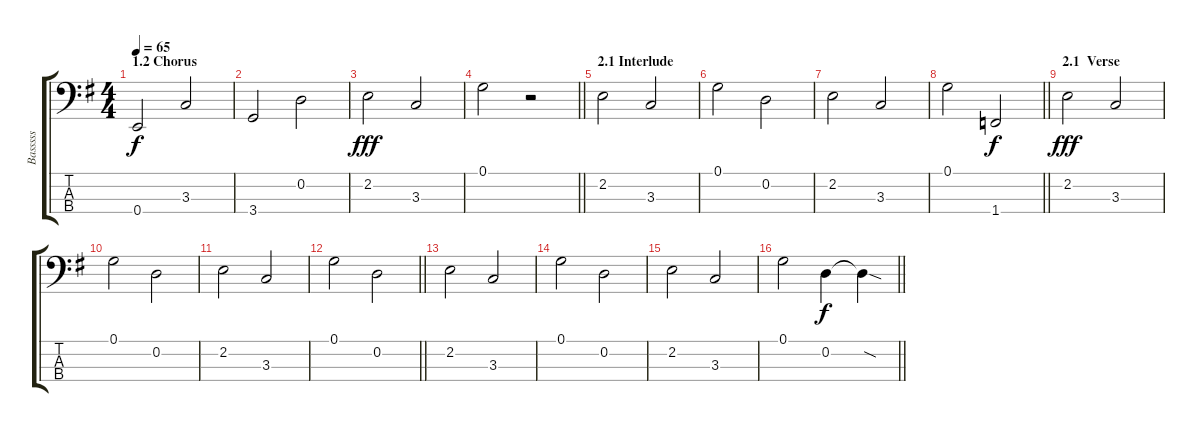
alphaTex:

\track ("Basssss" "Basssss") {instrument electricbassfinger}
\staff {score tabs}
\tuning (G2 D2 A1 E1) {hide}
\ts (4 4)
\section ("" "1.2 Chorus")
\tempo 65
\clef f4
\ks eminor
0.4.2{dy f} 3.3.2 |
3.4.2 0.2.2 |
2.2.2{dy fff} 3.3.2 |
\barLineRight lightlight
0.1.2 r.2 |
\section ("" "2.1 Interlude")
2.2.2 3.3.2 |
0.1.2 0.2.2 |
2.2.2 3.3.2 |
\barLineRight lightlight
0.1.2 1.4.2{dy f} |
\section ("" "2.1  Verse")
2.2.2{dy fff} 3.3.2 |
0.1.2 0.2.2 |
2.2.2 3.3.2 |
\barLineRight lightlight
0.1.2 0.2.2 |
2.2.2 3.3.2 |
0.1.2 0.2.2 |
2.2.2 3.3.2 |
\barLineRight lightlight
0.1.2 0.2.4{dy f} 0.2{sod t}.4
